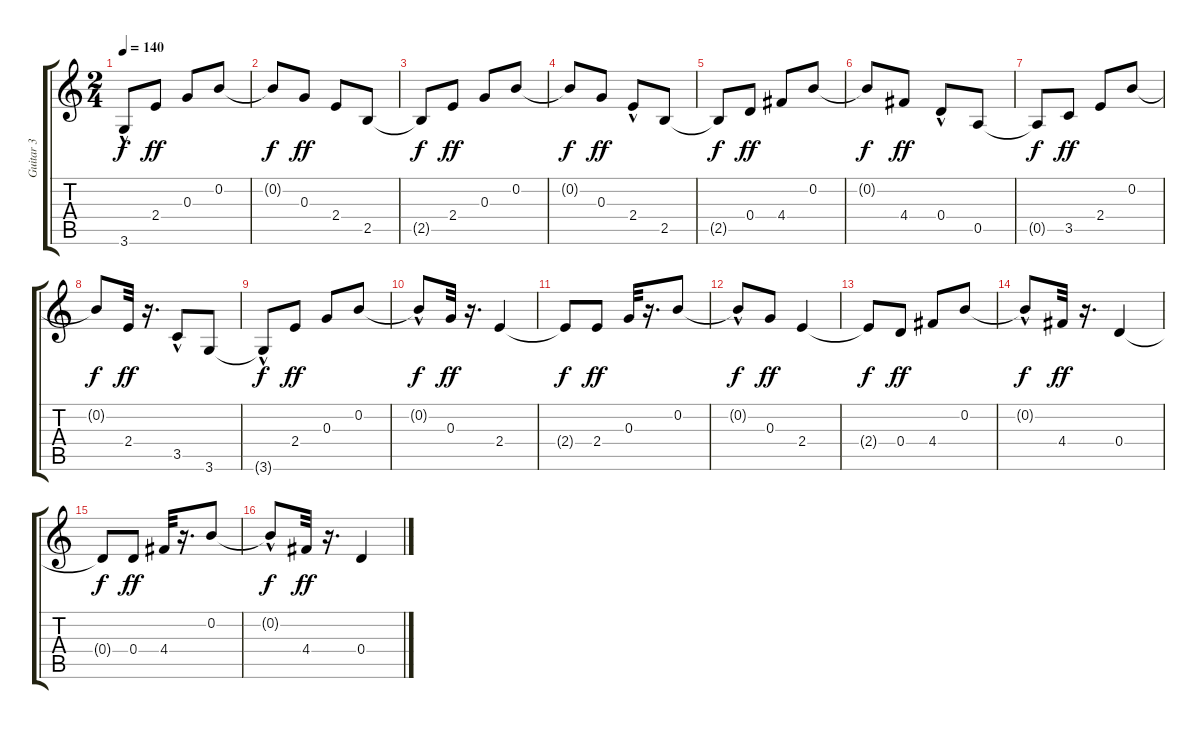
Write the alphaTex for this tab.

\track ("Guitar 3" "Guitar 3") {instrument electricguitarclean}
\staff {score tabs}
\tuning (E4 B3 G3 D3 A2 E2) {hide}
\ts (2 4)
\tempo 140
\clef g2
\ks c
3.6{hac t}.8{dy f} 2.4.8{dy ff} 0.3.8 0.2.8 |
0.2{t}.8{dy f} 0.3.8{dy ff} 2.4.8 2.5.8 |
2.5{t}.8{dy f} 2.4.8{dy ff} 0.3.8 0.2.8 |
0.2{t}.8{dy f} 0.3.8{dy ff} 2.4{hac}.8 2.5.8 |
2.5{t}.8{dy f} 0.4.8{dy ff} 4.4.8 0.2.8 |
0.2{t}.8{dy f} 4.4.8{dy ff} 0.4{hac}.8 0.5.8 |
0.5{t}.8{dy f} 3.5.8{dy ff} 2.4.8 0.2.8 |
0.2{t}.8{dy f} 2.4.32{dy ff} r.16{d} 3.5{hac}.8 3.6.8 |
3.6{hac t}.8{dy f} 2.4.8{dy ff} 0.3.8 0.2.8 |
0.2{hac t}.8{dy f} 0.3.32{dy ff} r.16{d} 2.4.4 |
2.4{t}.8{dy f} 2.4.8{dy ff} 0.3.32 r.16{d} 0.2.8 |
0.2{hac t}.8{dy f} 0.3.8{dy ff} 2.4.4 |
2.4{t}.8{dy f} 0.4.8{dy ff} 4.4.8 0.2.8 |
0.2{hac t}.8{dy f} 4.4.32{dy ff} r.16{d} 0.4.4 |
0.4{t}.8{dy f} 0.4.8{dy ff} 4.4.32 r.16{d} 0.2.8 |
0.2{hac t}.8{dy f} 4.4.32{dy ff} r.16{d} 0.4.4
